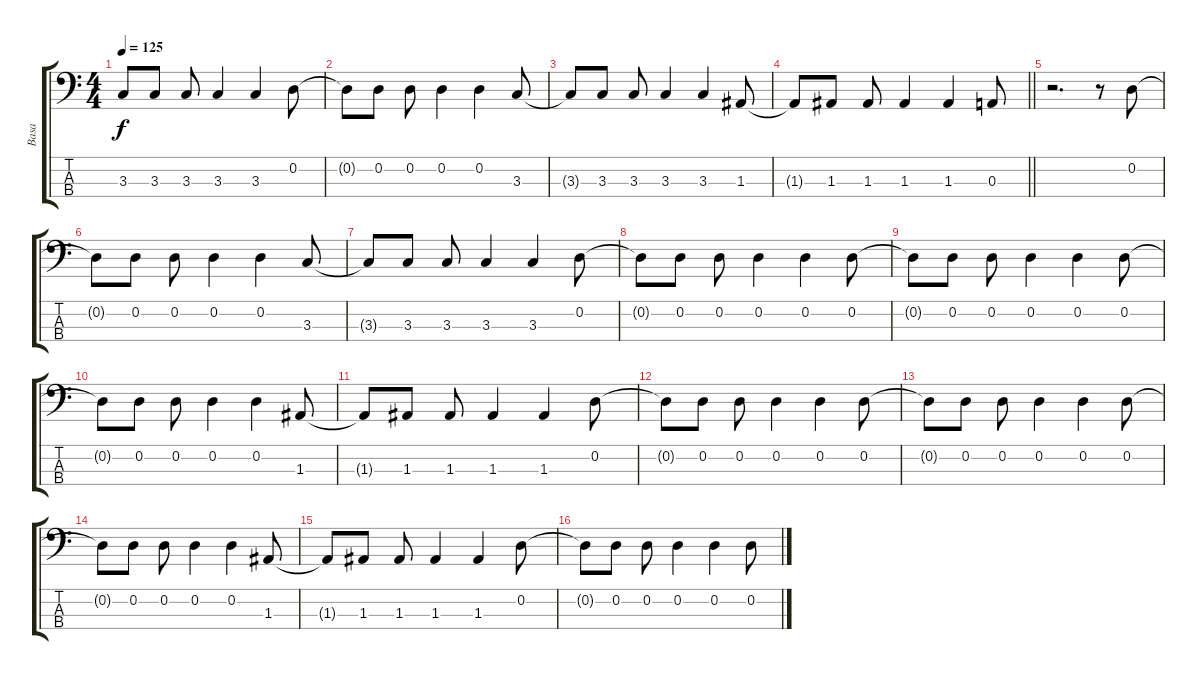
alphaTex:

\track ("Basa" "Basa") {instrument electricbasspick}
\staff {score tabs}
\tuning (G2 D2 A1 E1) {hide}
\ts (4 4)
\tempo 125
\clef f4
\ks c
3.3{t}.8{dy f} 3.3.8 3.3.8 3.3.4 3.3.4 0.2.8 |
0.2{t}.8 0.2.8 0.2.8 0.2.4 0.2.4 3.3.8 |
3.3{t}.8 3.3.8 3.3.8 3.3.4 3.3.4 1.3.8 |
\barLineRight lightlight
1.3{t}.8 1.3.8 1.3.8 1.3.4 1.3.4 0.3.8 |
\section ("" "")
r.2{d} r.8 0.2.8 |
0.2{t}.8 0.2.8 0.2.8 0.2.4 0.2.4 3.3.8 |
3.3{t}.8 3.3.8 3.3.8 3.3.4 3.3.4 0.2.8 |
0.2{t}.8 0.2.8 0.2.8 0.2.4 0.2.4 0.2.8 |
0.2{t}.8 0.2.8 0.2.8 0.2.4 0.2.4 0.2.8 |
0.2{t}.8 0.2.8 0.2.8 0.2.4 0.2.4 1.3.8 |
1.3{t}.8 1.3.8 1.3.8 1.3.4 1.3.4 0.2.8 |
0.2{t}.8 0.2.8 0.2.8 0.2.4 0.2.4 0.2.8 |
0.2{t}.8 0.2.8 0.2.8 0.2.4 0.2.4 0.2.8 |
0.2{t}.8 0.2.8 0.2.8 0.2.4 0.2.4 1.3.8 |
1.3{t}.8 1.3.8 1.3.8 1.3.4 1.3.4 0.2.8 |
0.2{t}.8 0.2.8 0.2.8 0.2.4 0.2.4 0.2.8
